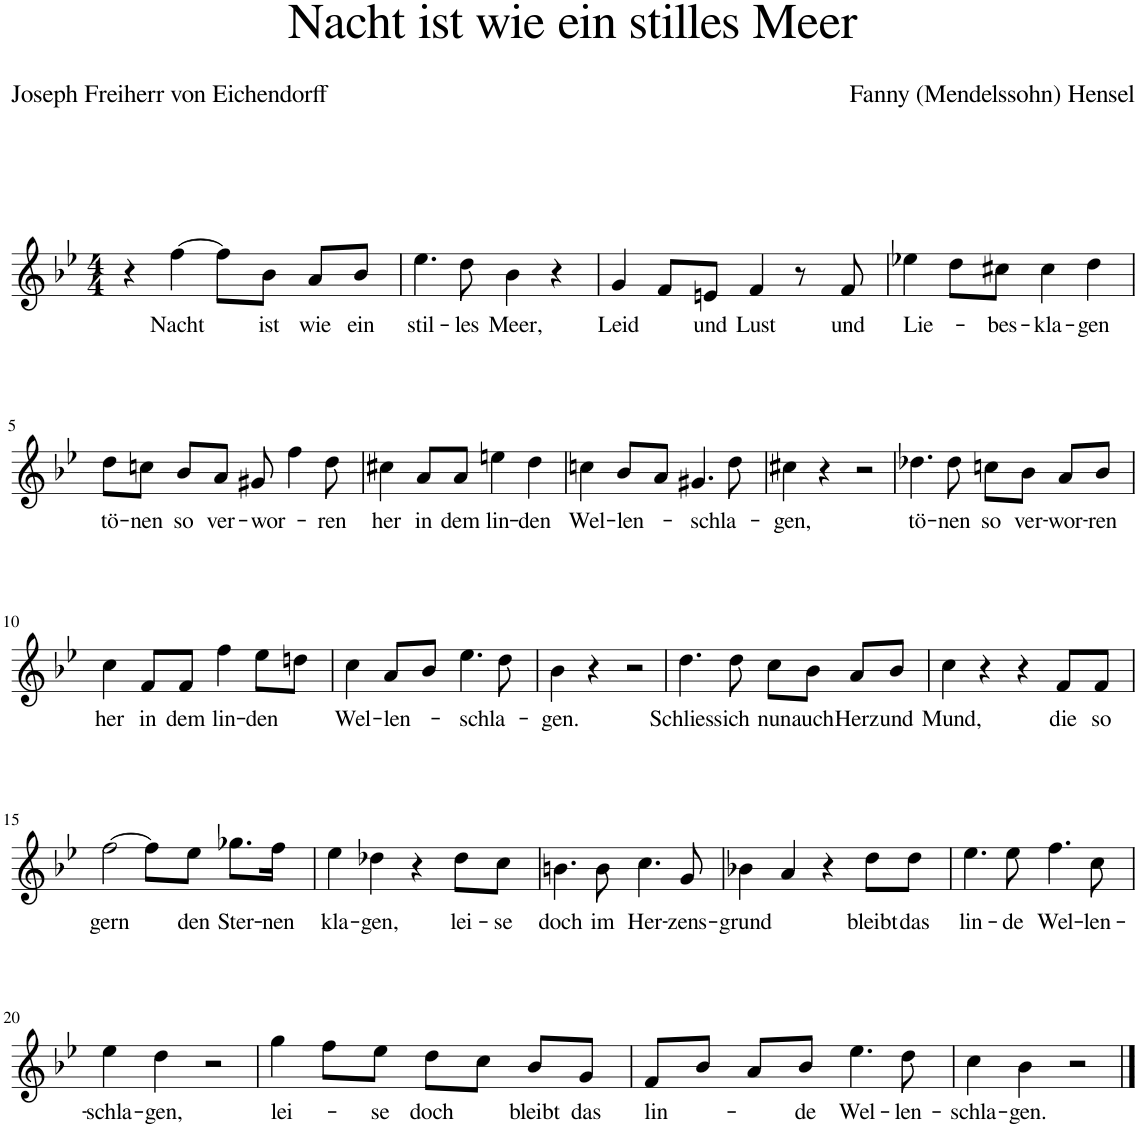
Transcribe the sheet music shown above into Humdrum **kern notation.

**kern	**text
*part1	*part1
*staff1	*staff1
*I"Piano	*
*I'Pno	*
*clefG2	*
*k[b-e-]	*
*M4/4	*
=1	=1
4r	.
!	!LO:LY:b
[4ff\	Nacht
8ff\L]	.
!	!LO:LY:b
8b-\J	ist
!	!LO:LY:b
8a/L	wie
!	!LO:LY:b
8b-/J	ein
=2	=2
!	!LO:LY:b
4.ee-\	stil-
!	!LO:LY:b
8dd\	-les
!	!LO:LY:b
4b-\	Meer,
4r	.
=3	=3
!	!LO:LY:b
4g/	Leid
8f/L	.
!	!LO:LY:b
8en/J	und
!	!LO:LY:b
4f/	Lust
8r	.
!	!LO:LY:b
8f/	und
=4	=4
!	!LO:LY:b
4ee-X\	Lie-
8dd\L	.
!	!LO:LY:b
8cc#X\J	-bes-
!	!LO:LY:b
4cc#\	-kla-
!	!LO:LY:b
4dd\	-gen
!!LO:LB:g=z
=5	=5
!	!LO:LY:b
8dd\L	tö-
!	!LO:LY:b
8ccn\J	-nen
!	!LO:LY:b
8b-/L	so
!	!LO:LY:b
8a/J	ver-
!	!LO:LY:b
8g#X/	-wor-
4ff\	.
!	!LO:LY:b
8dd\	-ren
=6	=6
!	!LO:LY:b
4cc#X\	her
!	!LO:LY:b
8a/L	in
!	!LO:LY:b
8a/J	dem
!	!LO:LY:b
4een\	lin-
!	!LO:LY:b
4dd\	-den
=7	=7
!	!LO:LY:b
4ccn\	Wel-
!	!LO:LY:b
8b-/L	-len-
8a/J	.
!	!LO:LY:b
4.g#X/	-schla-
8dd\	.
=8	=8
!	!LO:LY:b
4cc#X\	-gen,
4r	.
2r	.
=9	=9
!	!LO:LY:b
4.dd-X\	tö-
!	!LO:LY:b
8dd-\	-nen
!	!LO:LY:b
8ccn\L	so
!	!LO:LY:b
8b-\J	ver-
!	!LO:LY:b
8a/L	-wor-
!	!LO:LY:b
8b-/J	-ren
!!LO:LB:g=z
=10	=10
!	!LO:LY:b
4cc\	her
!	!LO:LY:b
8f/L	in
!	!LO:LY:b
8f/J	dem
!	!LO:LY:b
4ff\	lin-
!	!LO:LY:b
8ee-\L	-den
8ddn\J	.
=11	=11
!	!LO:LY:b
4cc\	Wel-
!	!LO:LY:b
8a/L	-len-
8b-/J	.
!	!LO:LY:b
4.ee-\	-schla-
8dd\	.
=12	=12
!	!LO:LY:b
4b-\	-gen.
4r	.
2r	.
=13	=13
!	!LO:LY:b
4.dd\	Schliess
!	!LO:LY:b
8dd\	ich
!	!LO:LY:b
8cc\L	nun
!	!LO:LY:b
8b-\J	auch
!	!LO:LY:b
8a/L	Herz
!	!LO:LY:b
8b-/J	und
=14	=14
!	!LO:LY:b
4cc\	Mund,
4r	.
4r	.
!	!LO:LY:b
8f/L	die
!	!LO:LY:b
8f/J	so
!!LO:LB:g=z
=15	=15
!	!LO:LY:b
[2ff\	gern
8ff\L]	.
!	!LO:LY:b
8ee-\J	den
!	!LO:LY:b
8.gg-X\L	Ster-
!	!LO:LY:b
16ff\Jk	-nen
=16	=16
!	!LO:LY:b
4ee-\	kla-
!	!LO:LY:b
4dd-X\	-gen,
4r	.
!	!LO:LY:b
8dd-\L	lei-
!	!LO:LY:b
8cc\J	-se
=17	=17
!	!LO:LY:b
4.bn\	doch
!	!LO:LY:b
8b\	im
!	!LO:LY:b
4.cc\	Her-
!	!LO:LY:b
8g/	-zens-
=18	=18
!	!LO:LY:b
4b-X\	-grund
4a/	.
4r	.
!	!LO:LY:b
8dd\L	bleibt
!	!LO:LY:b
8dd\J	das
=19	=19
!	!LO:LY:b
4.ee-\	lin-
!	!LO:LY:b
8ee-\	-de
!	!LO:LY:b
4.ff\	Wel-
!	!LO:LY:b
8cc\	-len-
!!LO:LB:g=z
=20	=20
!	!LO:LY:b
4ee-\	-schla-
!	!LO:LY:b
4dd\	-gen,
2r	.
=21	=21
!	!LO:LY:b
4gg\	lei-
8ff\L	.
!	!LO:LY:b
8ee-\J	-se
!	!LO:LY:b
8dd\L	doch
8cc\J	.
!	!LO:LY:b
8b-/L	bleibt
!	!LO:LY:b
8g/J	das
=22	=22
!	!LO:LY:b
8f/L	lin-
8b-/J	.
8a/L	.
!	!LO:LY:b
8b-/J	-de
!	!LO:LY:b
4.ee-\	Wel-
!	!LO:LY:b
8dd\	-len-
=23	=23
!	!LO:LY:b
4cc\	-schla-
!	!LO:LY:b
4b-\	-gen.
2r	.
==	==
*-	*-
